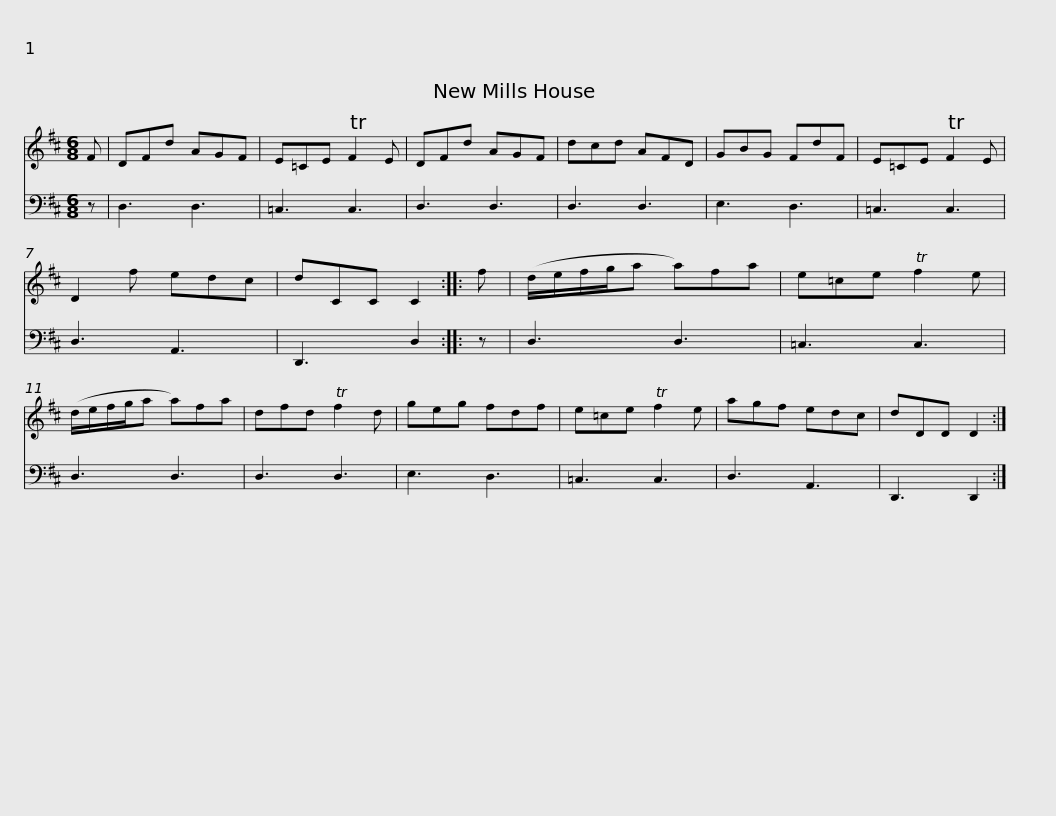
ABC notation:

X:1
%%score 1 2
L:1/8
M:6/8
I:linebreak $
K:D
V:1 treble
V:2 bass
V:1
 F | DFd AGF | E=CE TF2 E | DFd AGF | dcd AFD | %5
 GBG FdF | E=CE TF2 E | D2 f edc |$ dCC C2 :: f | %10
 (d/e/f/g/a a)fa | e=ce Tf2 e | (d/e/f/g/a a)fa | dfd Tf2 d | geg fdf |$ %15
 e=ce Tf2 e | agf edc | dDD D2 :| %18
V:2
 z | D,3 D,3 | =C,3 C,3 | D,3 D,3 | D,3 D,3 | %5
 E,3 D,3 | =C,3 C,3 | D,3 A,,3 |$ D,,3 D,2 :: z | %10
 D,3 D,3 | =C,3 C,3 | D,3 D,3 | D,3 D,3 | E,3 D,3 |$ %15
 =C,3 C,3 | D,3 A,,3 | D,,3 D,,2 :| %18
